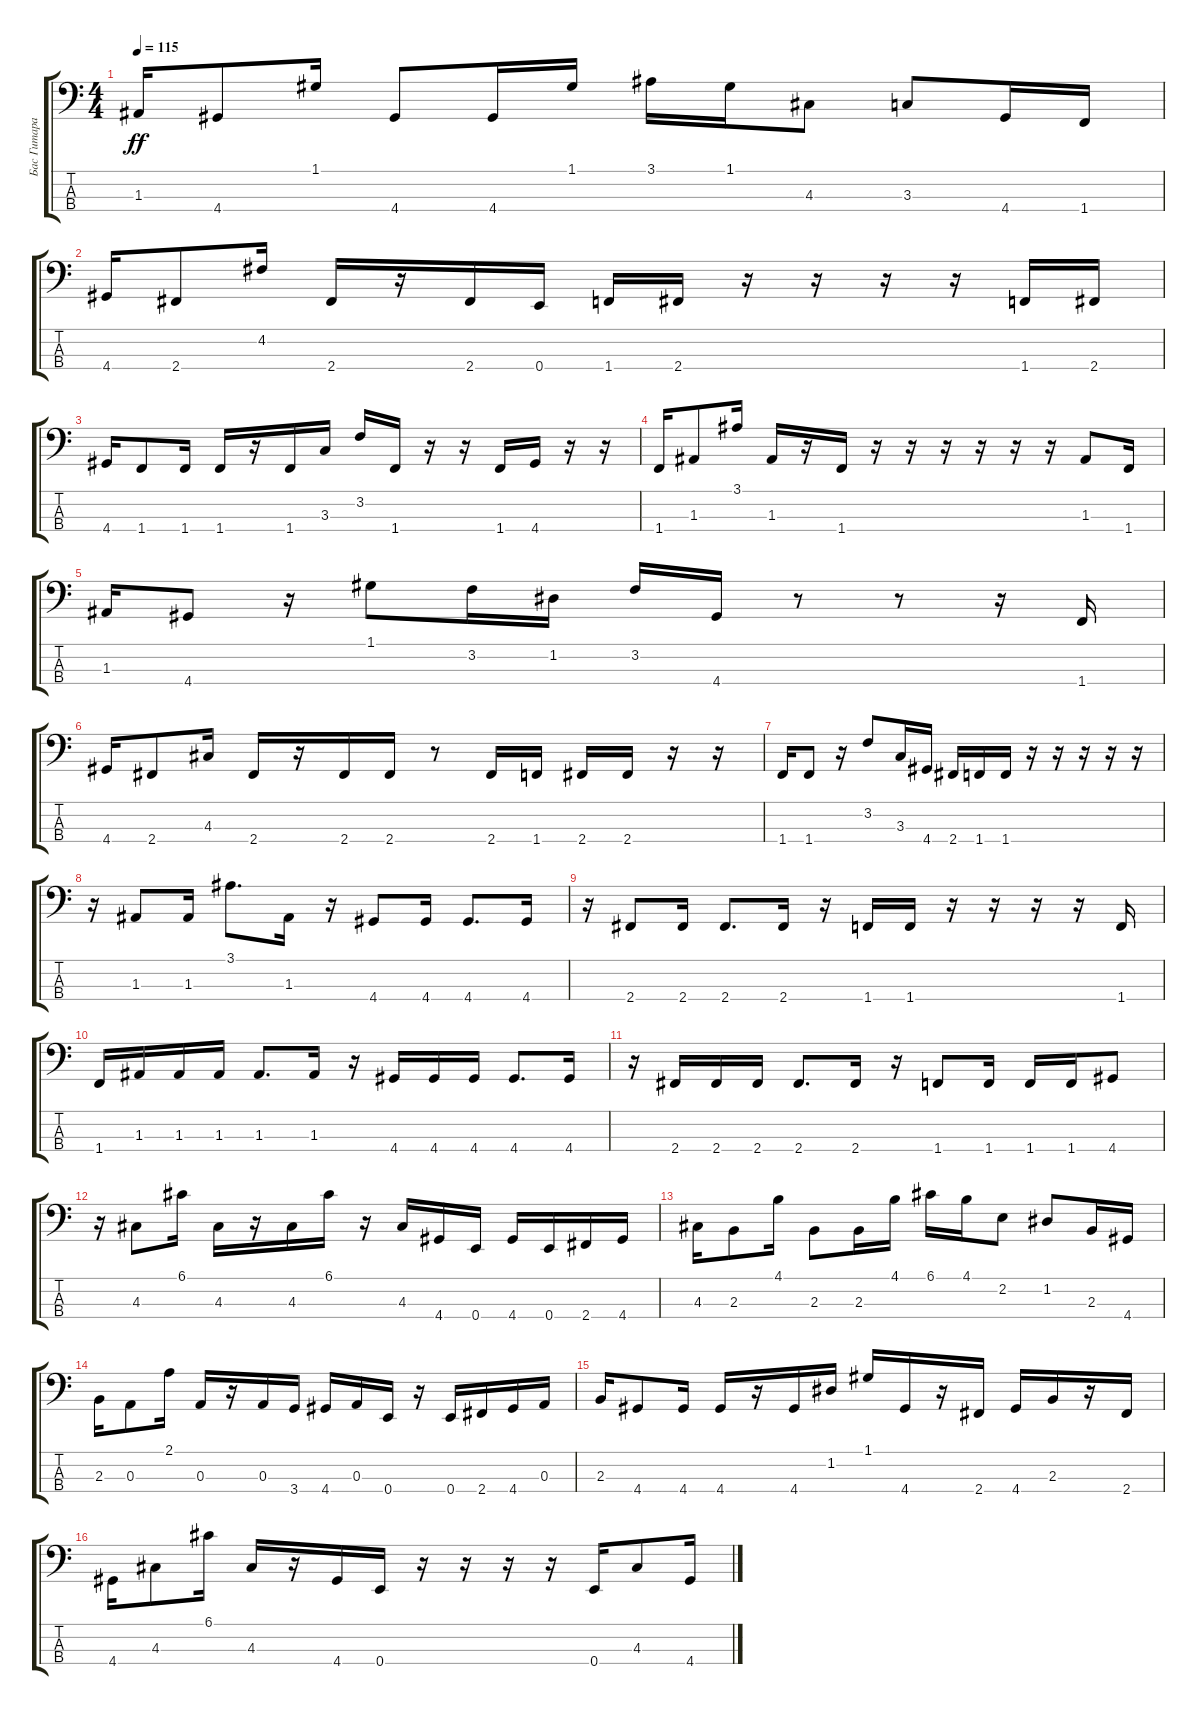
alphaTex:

\track ("Бас Гитара 2" "Бас Гитара") {instrument synthbass2}
\staff {score tabs}
\tuning (G2 D2 A1 E1) {hide}
\ts (4 4)
\tempo 115
\clef f4
\ks c
1.3.16{dy ff} 4.4.8 1.1.16 4.4.8 4.4.16 1.1.16 3.1.16 1.1.16 4.3.8 3.3.8 4.4.16 1.4.16 |
4.4.16 2.4.8 4.2.16 2.4.16 r.16 2.4.16 0.4.16 1.4.16 2.4.16 r.16 r.16 r.16 r.16 1.4.16 2.4.16 |
4.4.16 1.4.8 1.4.16 1.4.16 r.16 1.4.16 3.3.16 3.2.16 1.4.16 r.16 r.16 1.4.16 4.4.16 r.16 r.16 |
1.4.16 1.3.8 3.1.16 1.3.16 r.16 1.4.16 r.16 r.16 r.16 r.16 r.16 r.16 1.3.8 1.4.16 |
1.3.16 4.4.8 r.16 1.1.8 3.2.16 1.2.16 3.2.16 4.4.16 r.8 r.8 r.16 1.4.16 |
4.4.16 2.4.8 4.3.16 2.4.16 r.16 2.4.16 2.4.16 r.8 2.4.16 1.4.16 2.4.16 2.4.16 r.16 r.16 |
1.4.16 1.4.8 r.16 3.2.8 3.3.16 4.4.16 2.4.16 1.4.16 1.4.16 r.16 r.16 r.16 r.16 r.16 |
r.16 1.3.8 1.3.16 3.1.8{d} 1.3.16 r.16 4.4.8 4.4.16 4.4.8{d} 4.4.16 |
r.16 2.4.8 2.4.16 2.4.8{d} 2.4.16 r.16 1.4.16 1.4.16 r.16 r.16 r.16 r.16 1.4.16 |
1.4.16 1.3.16 1.3.16 1.3.16 1.3.8{d} 1.3.16 r.16 4.4.16 4.4.16 4.4.16 4.4.8{d} 4.4.16 |
r.16 2.4.16 2.4.16 2.4.16 2.4.8{d} 2.4.16 r.16 1.4.8 1.4.16 1.4.16 1.4.16 4.4.8 |
r.16 4.3.8 6.1.16 4.3.16 r.16 4.3.16 6.1.16 r.16 4.3.16 4.4.16 0.4.16 4.4.16 0.4.16 2.4.16 4.4.16 |
4.3.16 2.3.8 4.1.16 2.3.8 2.3.16 4.1.16 6.1.16 4.1.16 2.2.8 1.2.8 2.3.16 4.4.16 |
2.3.16 0.3.8 2.1.16 0.3.16 r.16 0.3.16 3.4.16 4.4.16 0.3.16 0.4.16 r.16 0.4.16 2.4.16 4.4.16 0.3.16 |
2.3.16 4.4.8 4.4.16 4.4.16 r.16 4.4.16 1.2.16 1.1.16 4.4.16 r.16 2.4.16 4.4.16 2.3.16 r.16 2.4.16 |
4.4.16 4.3.8 6.1.16 4.3.16 r.16 4.4.16 0.4.16 r.16 r.16 r.16 r.16 0.4.16 4.3.8 4.4.16
